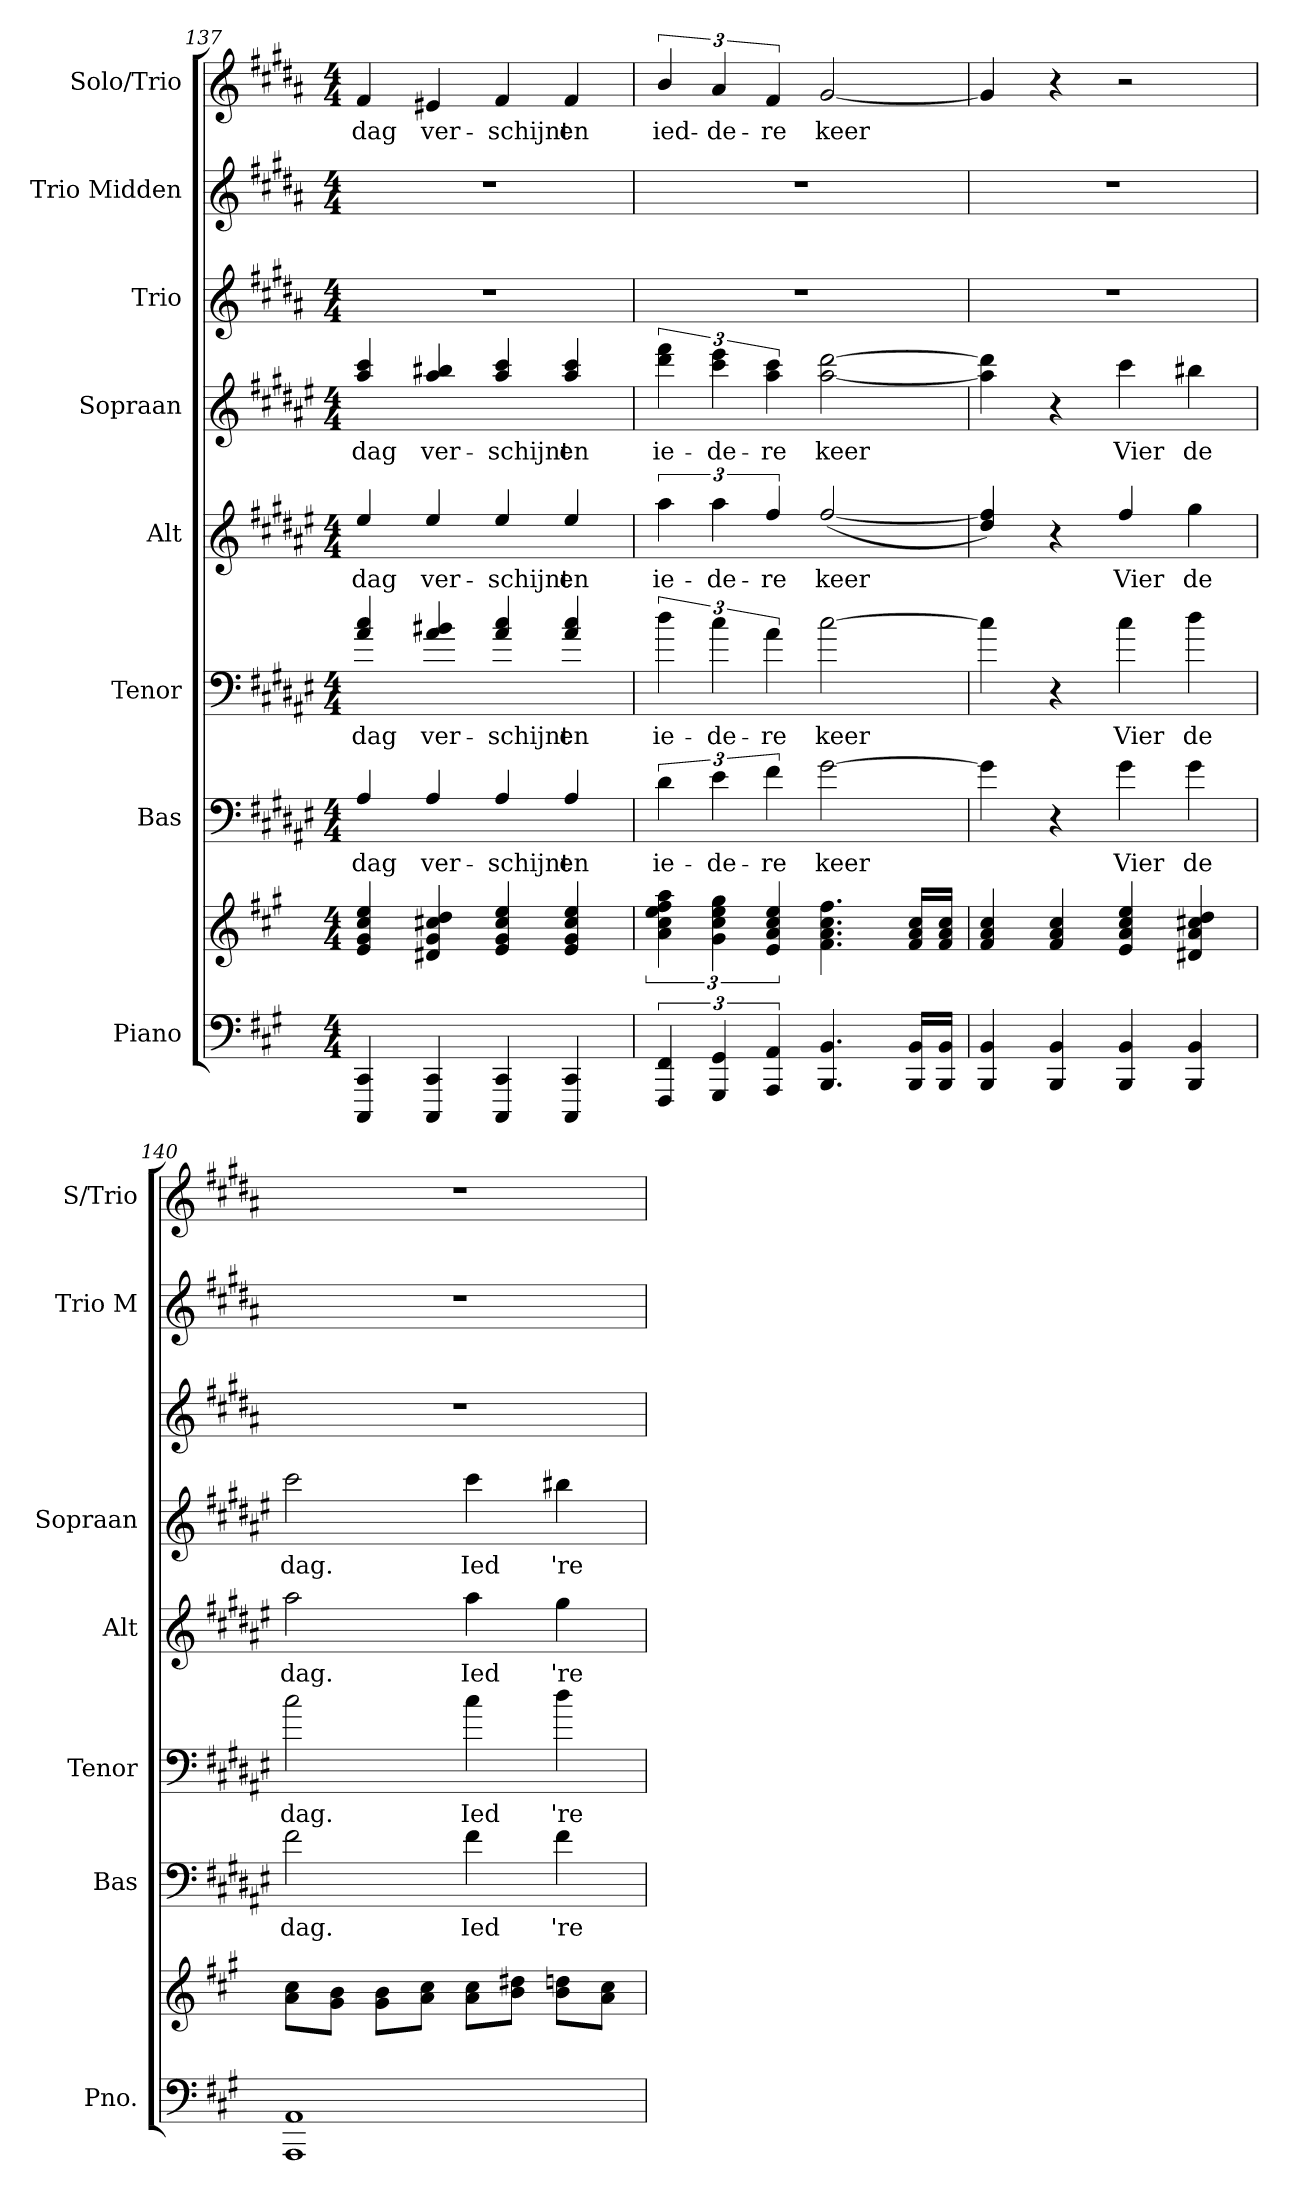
**kern	**kern	**kern	**text	**kern	**text	**kern	**text	**kern	**text	**kern	**kern	**kern	**text
*part8	*part8	*part7	*part7	*part6	*part6	*part5	*part5	*part4	*part4	*part3	*part2	*part1	*part1
*staff9	*staff8	*staff7	*staff7	*staff6	*staff6	*staff5	*staff5	*staff4	*staff4	*staff3	*staff2	*staff1	*staff1
*I"Piano	*	*I"Bas	*	*I"Tenor	*	*I"Alt	*	*I"Sopraan	*	*I"Trio	*I"Trio Midden	*I"Solo/Trio	*
*I'Pno.	*	*I'Bas	*	*I'Tenor	*	*I'Alt	*	*I'Sopraan	*	*	*I'Trio M	*I'S/Trio	*
*clefF4	*clefG2	*clefF4	*	*clefF4	*	*clefG2	*	*clefG2	*	*clefG2	*clefG2	*clefG2	*
*	*	*ITrd5c9	*	*ITrd5c9	*	*ITrd5c9	*	*ITrd5c9	*	*ITrd1c2	*ITrd1c2	*ITrd1c2	*
*k[f#c#g#]	*k[f#c#g#]	*k[f#c#g#]	*	*k[f#c#g#]	*	*k[f#c#g#]	*	*k[f#c#g#]	*	*k[f#c#g#]	*k[f#c#g#]	*k[f#c#g#]	*
*M4/4	*M4/4	*M4/4	*	*M4/4	*	*M4/4	*	*M4/4	*	*M4/4	*M4/4	*M4/4	*
=137	=137	=137	=137	=137	=137	=137	=137	=137	=137	=137	=137	=137	=137
!	!	!	!LO:LY:b	!	!LO:LY:b	!	!LO:LY:b	!	!LO:LY:b	!	!	!	!LO:LY:b
4CCC#/ 4CC#/	4e/ 4g#/ 4cc#/ 4ee/	4C#/	dag	4c#/ 4e/	dag	4g#/	dag	4cc#/ 4ee/	dag	1r	1r	4e/	dag
!	!	!	!LO:LY:b	!	!LO:LY:b	!	!LO:LY:b	!	!LO:LY:b	!	!	!	!LO:LY:b
4CCC#/ 4CC#/	4d#X/ 4g#/ 4cc#X/ 4dd/	4C#/	ver-	4c#/ 4d#X/	ver-	4g#/	ver-	4cc#/ 4dd#X/	ver-	.	.	4d#X/	ver-
!	!	!	!LO:LY:b	!	!LO:LY:b	!	!LO:LY:b	!	!LO:LY:b	!	!	!	!LO:LY:b
4CCC#/ 4CC#/	4e/ 4g#/ 4cc#/ 4ee/	4C#/	-schijnt	4c#/ 4e/	-schijnt	4g#/	-schijnt	4cc#/ 4ee/	-schijnt	.	.	4e/	-schijnt
!	!	!	!LO:LY:b	!	!LO:LY:b	!	!LO:LY:b	!	!LO:LY:b	!	!	!	!LO:LY:b
4CCC#/ 4CC#/	4e/ 4g#/ 4cc#/ 4ee/	4C#/	en	4c#/ 4e/	en	4g#/	en	4cc#/ 4ee/	en	.	.	4e/	en
=138	=138	=138	=138	=138	=138	=138	=138	=138	=138	=138	=138	=138	=138
!	!	!	!LO:LY:b	!	!LO:LY:b	!	!LO:LY:b	!	!LO:LY:b	!	!	!	!LO:LY:b
6FFF#/ 6FF#/	6a\ 6cc#\ 6ee\ 6ff#\ 6aa\	6F#\	ie-	6f#\	ie-	6cc#\	ie-	6ff#\ 6aa\	ie-	1r	1r	6a/	ied-
!	!	!	!LO:LY:b	!	!LO:LY:b	!	!LO:LY:b	!	!LO:LY:b	!	!	!	!LO:LY:b
6GGG#/ 6GG#/	6g#\ 6cc#\ 6ee\ 6gg#\	6G#\	-de-	6e\	-de-	6cc#\	-de-	6ee\ 6gg#\	-de-	.	.	6g#/	-de-
!	!	!	!LO:LY:b	!	!LO:LY:b	!	!LO:LY:b	!	!LO:LY:b	!	!	!	!LO:LY:b
6AAA/ 6AA/	6e/ 6a/ 6cc#/ 6ee/	6A\	-re	6c#\	-re	6a/	-re	6cc#\ 6ee\	-re	.	.	6e/	-re
!	!	!	!LO:LY:b	!	!LO:LY:b	!	!LO:LY:b	!	!LO:LY:b	!	!	!	!LO:LY:b
4.BBB/ 4.BB/	4.f#\ 4.a\ 4.cc#\ 4.ff#\	[2B\	keer	[2e\	keer	(>[2a/	keer	[2cc#\ [2ff#\	keer	.	.	[2f#/	keer
16BBB/ 16BB/LL	16f#/ 16a/ 16cc#/LL	.	.	.	.	.	.	.	.	.	.	.	.
16BBB/ 16BB/JJ	16f#/ 16a/ 16cc#/JJ	.	.	.	.	.	.	.	.	.	.	.	.
=139	=139	=139	=139	=139	=139	=139	=139	=139	=139	=139	=139	=139	=139
4BBB/ 4BB/	4f#/ 4a/ 4cc#/	4B\]	.	4e\]	.	4f#/ 4a/])	.	4cc#\] 4ff#\]	.	1r	1r	4f#/]	.
4BBB/ 4BB/	4f#/ 4a/ 4cc#/	4r	.	4r	.	4r	.	4r	.	.	.	4r	.
!	!	!	!LO:LY:b	!	!LO:LY:b	!	!LO:LY:b	!	!LO:LY:b	!	!	!	!
4BBB/ 4BB/	4e/ 4a/ 4cc#/ 4ee/	4B\	Vier	4e\	Vier	4a/	Vier	4ee\	Vier	.	.	2r	.
!	!	!	!LO:LY:b	!	!LO:LY:b	!	!LO:LY:b	!	!LO:LY:b	!	!	!	!
4BBB/ 4BB/	4d#X/ 4a/ 4cc#X/ 4dd/	4B\	de	4f#\	de	4b\	de	4dd#X\	de	.	.	.	.
=140	=140	=140	=140	=140	=140	=140	=140	=140	=140	=140	=140	=140	=140
!	!	!	!LO:LY:b	!	!LO:LY:b	!	!LO:LY:b	!	!LO:LY:b	!	!	!	!
1AAA 1AA	8a\ 8cc#\L	2A\	dag.	2e\	dag.	2cc#\	dag.	2ee\	dag.	1r	1r	1r	.
.	8g#\ 8b\J	.	.	.	.	.	.	.	.	.	.	.	.
.	8g#\ 8b\L	.	.	.	.	.	.	.	.	.	.	.	.
.	8a\ 8cc#\J	.	.	.	.	.	.	.	.	.	.	.	.
!	!	!	!LO:LY:b	!	!LO:LY:b	!	!LO:LY:b	!	!LO:LY:b	!	!	!	!
.	8a\ 8cc#\L	4A\	Ied	4e\	Ied	4cc#\	Ied	4ee\	Ied	.	.	.	.
.	8b\ 8dd#X\J	.	.	.	.	.	.	.	.	.	.	.	.
!	!	!	!LO:LY:b	!	!LO:LY:b	!	!LO:LY:b	!	!LO:LY:b	!	!	!	!
.	8b\ 8ddn\L	4A\	're	4f#\	're	4b\	're	4dd#X\	're	.	.	.	.
.	8a\ 8cc#\J	.	.	.	.	.	.	.	.	.	.	.	.
=	=	=	=	=	=	=	=	=	=	=	=	=	=
*-	*-	*-	*-	*-	*-	*-	*-	*-	*-	*-	*-	*-	*-
